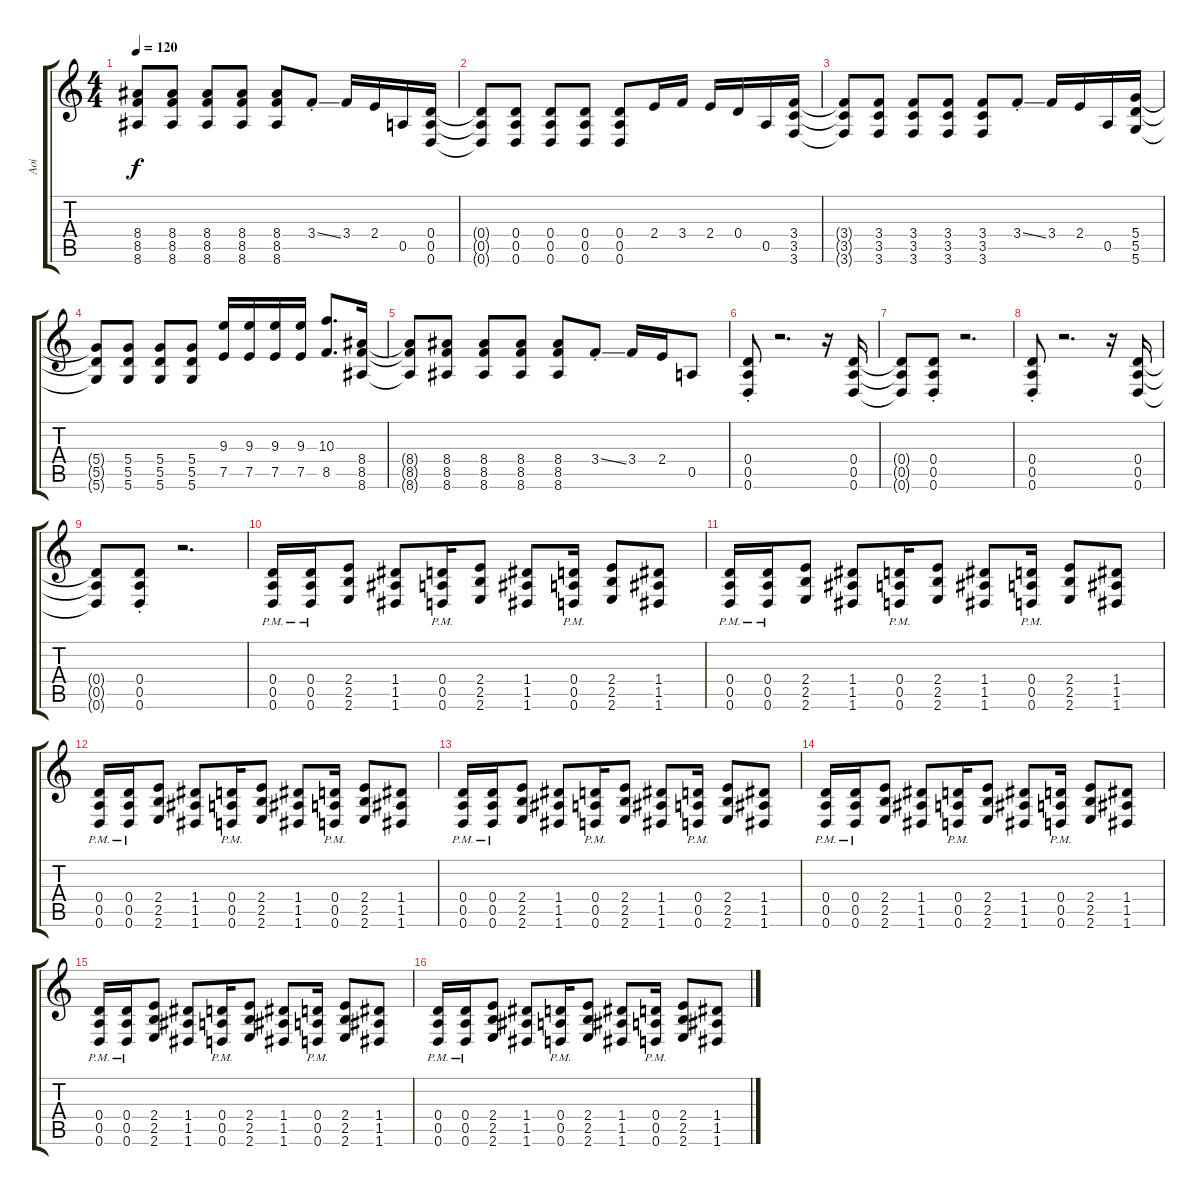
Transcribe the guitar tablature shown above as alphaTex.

\track ("Aoi" "Aoi") {instrument distortionguitar}
\staff {score tabs}
\tuning (E4 B3 G3 D3 A2 D2) {hide}
\ts (4 4)
\tempo 120
\clef g2
\ks c
(8.4{t} 8.5{t} 8.6{t}).8{dy f} (8.4 8.5 8.6).8 (8.4 8.5 8.6).8 (8.4 8.5 8.6).8 (8.4 8.5 8.6).8 3.4{ss st}.8 3.4.16 2.4.16 0.5.16 (0.4 0.5 0.6).16 |
(0.4{t} 0.5{t} 0.6{t}).8 (0.4 0.5 0.6).8 (0.4 0.5 0.6).8 (0.4 0.5 0.6).8 (0.4 0.5 0.6).8 2.4.16 3.4.16 2.4.16 0.4.16 0.5.16 (3.4 3.5 3.6).16 |
(3.4{t} 3.5{t} 3.6{t}).8 (3.4 3.5 3.6).8 (3.4 3.5 3.6).8 (3.4 3.5 3.6).8 (3.4 3.5 3.6).8 3.4{ss st}.8 3.4.16 2.4.16 0.5.16 (5.4 5.5 5.6).16 |
(5.4{t} 5.5{t} 5.6{t}).8 (5.4 5.5 5.6).8 (5.4 5.5 5.6).8 (5.4 5.5 5.6).8 (9.3 7.5).16 (9.3 7.5).16 (9.3 7.5).16 (9.3 7.5).16 (10.3 8.5).8{d} (8.4 8.5 8.6).16 |
(8.4{t} 8.5{t} 8.6{t}).8 (8.4 8.5 8.6).8 (8.4 8.5 8.6).8 (8.4 8.5 8.6).8 (8.4 8.5 8.6).8 3.4{ss st}.8 3.4.16 2.4.16 0.5.8 |
(0.4{st} 0.5{st} 0.6{st}).8 r.2{d} r.16 (0.4 0.5 0.6).16 |
(0.4{t} 0.5{t} 0.6{t}).8 (0.4{st} 0.5{st} 0.6{st}).8 r.2{d} |
(0.4{st} 0.5{st} 0.6{st}).8 r.2{d} r.16 (0.4 0.5 0.6).16 |
(0.4{t} 0.5{t} 0.6{t}).8 (0.4{st} 0.5{st} 0.6{st}).8 r.2{d} |
(0.4{pm} 0.5{pm} 0.6{pm}).16 (0.4{pm} 0.5{pm} 0.6{pm}).16 (2.4 2.5 2.6).8 (1.4 1.5 1.6).8 (0.4{pm} 0.5{pm} 0.6{pm}).16 (2.4 2.5 2.6).8 (1.4 1.5 1.6).8 (0.4{pm} 0.5{pm} 0.6{pm}).16 (2.4 2.5 2.6).8 (1.4 1.5 1.6).8 |
(0.4{pm} 0.5{pm} 0.6{pm}).16 (0.4{pm} 0.5{pm} 0.6{pm}).16 (2.4 2.5 2.6).8 (1.4 1.5 1.6).8 (0.4{pm} 0.5{pm} 0.6{pm}).16 (2.4 2.5 2.6).8 (1.4 1.5 1.6).8 (0.4{pm} 0.5{pm} 0.6{pm}).16 (2.4 2.5 2.6).8 (1.4 1.5 1.6).8 |
(0.4{pm} 0.5{pm} 0.6{pm}).16 (0.4{pm} 0.5{pm} 0.6{pm}).16 (2.4 2.5 2.6).8 (1.4 1.5 1.6).8 (0.4{pm} 0.5{pm} 0.6{pm}).16 (2.4 2.5 2.6).8 (1.4 1.5 1.6).8 (0.4{pm} 0.5{pm} 0.6{pm}).16 (2.4 2.5 2.6).8 (1.4 1.5 1.6).8 |
(0.4{pm} 0.5{pm} 0.6{pm}).16 (0.4{pm} 0.5{pm} 0.6{pm}).16 (2.4 2.5 2.6).8 (1.4 1.5 1.6).8 (0.4{pm} 0.5{pm} 0.6{pm}).16 (2.4 2.5 2.6).8 (1.4 1.5 1.6).8 (0.4{pm} 0.5{pm} 0.6{pm}).16 (2.4 2.5 2.6).8 (1.4 1.5 1.6).8 |
(0.4{pm} 0.5{pm} 0.6{pm}).16 (0.4{pm} 0.5{pm} 0.6{pm}).16 (2.4 2.5 2.6).8 (1.4 1.5 1.6).8 (0.4{pm} 0.5{pm} 0.6{pm}).16 (2.4 2.5 2.6).8 (1.4 1.5 1.6).8 (0.4{pm} 0.5{pm} 0.6{pm}).16 (2.4 2.5 2.6).8 (1.4 1.5 1.6).8 |
(0.4{pm} 0.5{pm} 0.6{pm}).16 (0.4{pm} 0.5{pm} 0.6{pm}).16 (2.4 2.5 2.6).8 (1.4 1.5 1.6).8 (0.4{pm} 0.5{pm} 0.6{pm}).16 (2.4 2.5 2.6).8 (1.4 1.5 1.6).8 (0.4{pm} 0.5{pm} 0.6{pm}).16 (2.4 2.5 2.6).8 (1.4 1.5 1.6).8 |
(0.4{pm} 0.5{pm} 0.6{pm}).16 (0.4{pm} 0.5{pm} 0.6{pm}).16 (2.4 2.5 2.6).8 (1.4 1.5 1.6).8 (0.4{pm} 0.5{pm} 0.6{pm}).16 (2.4 2.5 2.6).8 (1.4 1.5 1.6).8 (0.4{pm} 0.5{pm} 0.6{pm}).16 (2.4 2.5 2.6).8 (1.4 1.5 1.6).8
